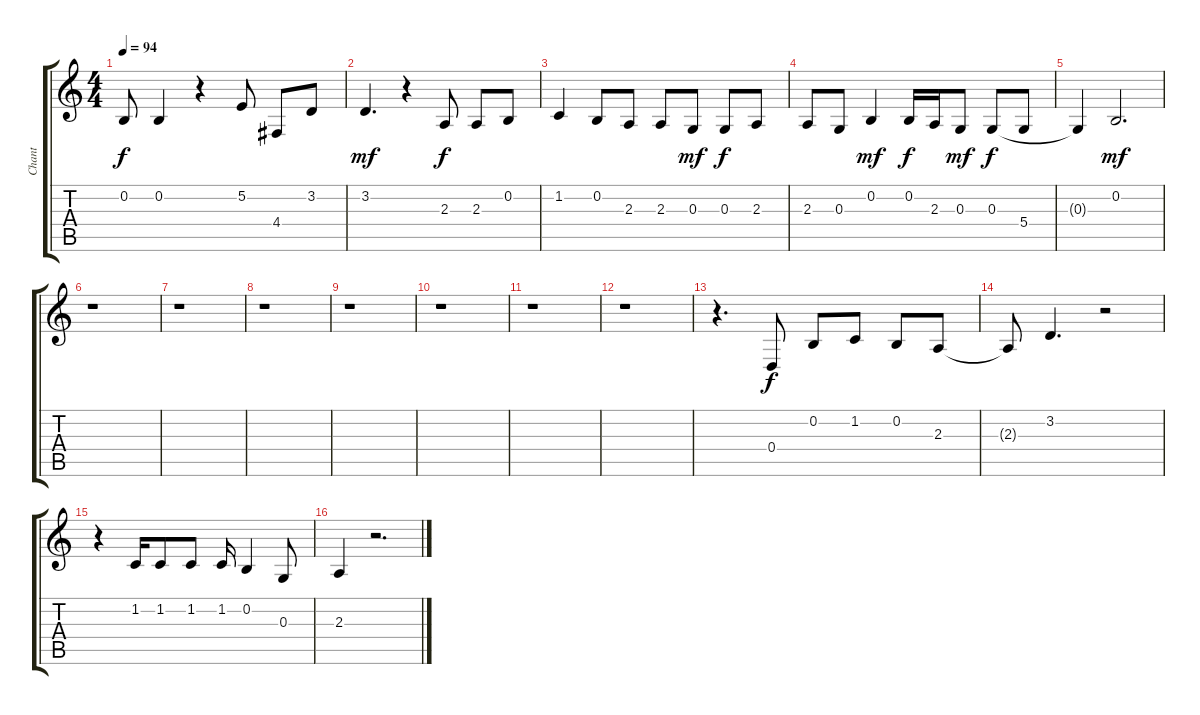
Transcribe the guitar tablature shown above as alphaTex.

\track ("Chant" "Chant") {instrument lead6voice}
\staff {score tabs}
\tuning (E4 B3 G3 D3 A2 E2) {hide}
\ts (4 4)
\tempo 94
\clef g2
\ks c
0.2.8{dy f} 0.2.4 r.4 5.2.8 4.4.8 3.2.8 |
3.2.4{d dy mf} r.4 2.3.8{dy f} 2.3.8 0.2.8 |
1.2.4 0.2.8 2.3.8 2.3.8 0.3.8{dy mf} 0.3.8{dy f} 2.3.8 |
2.3.8 0.3.8 0.2.4{dy mf} 0.2.16{dy f} 2.3.16 0.3.8{dy mf} 0.3.8{dy f} 5.4.8 |
0.3{t}.4 0.2.2{d dy mf} |
r.1 |
r.1 |
r.1 |
r.1 |
r.1 |
r.1 |
r.1 |
r.4{d} 0.4.8{dy f} 0.2.8 1.2.8 0.2.8 2.3.8 |
2.3{t}.8 3.2.4{d} r.2 |
r.4 1.2.16 1.2.8 1.2.8 1.2.16 0.2.4 0.3.8 |
2.3.4 r.2{d}
